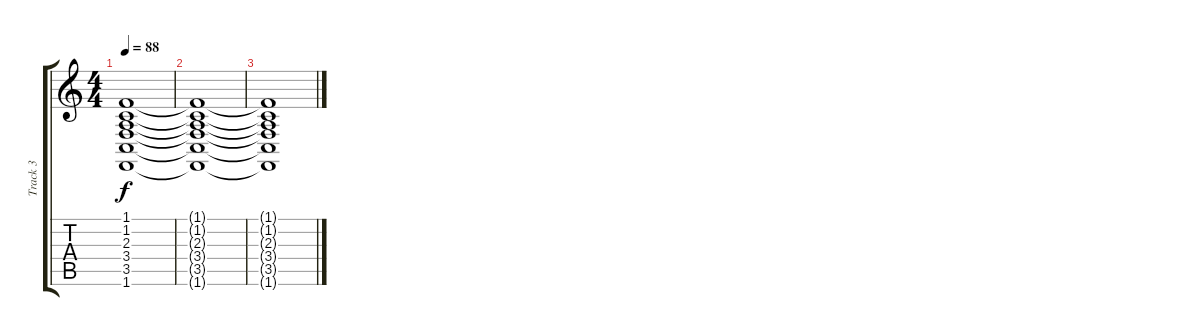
\track ("Track 3" "Track 3") {instrument stringensemble2}
\staff {score tabs}
\tuning (E4 B3 G3 D3 A2 E2) {hide}
\ts (4 4)
\tempo 88
\clef g2
\ks c
(1.1{t} 1.2{t} 2.3{t} 3.4{t} 3.5{t} 1.6{t}).1{dy f} |
(1.1{t} 1.2{t} 2.3{t} 3.4{t} 3.5{t} 1.6{t}).1 |
(1.1{t} 1.2{t} 2.3{t} 3.4{t} 3.5{t} 1.6{t}).1
